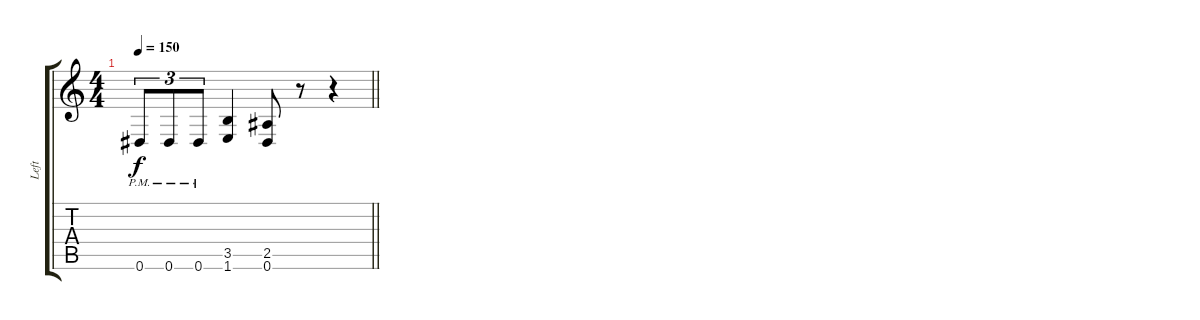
\track ("Left" "Left") {instrument distortionguitar}
\staff {score tabs}
\tuning (Eb4 Bb3 Gb3 Db3 Ab2 Eb2) {hide}
\ts (4 4)
\tempo 150
\clef g2
\barLineRight lightlight
\ks c
0.6{pm}.8{tu (3 2) dy f} 0.6{pm}.8{tu (3 2)} 0.6{pm}.8{tu (3 2)} (3.5 1.6).4 (2.5 0.6).8 r.8 r.4
